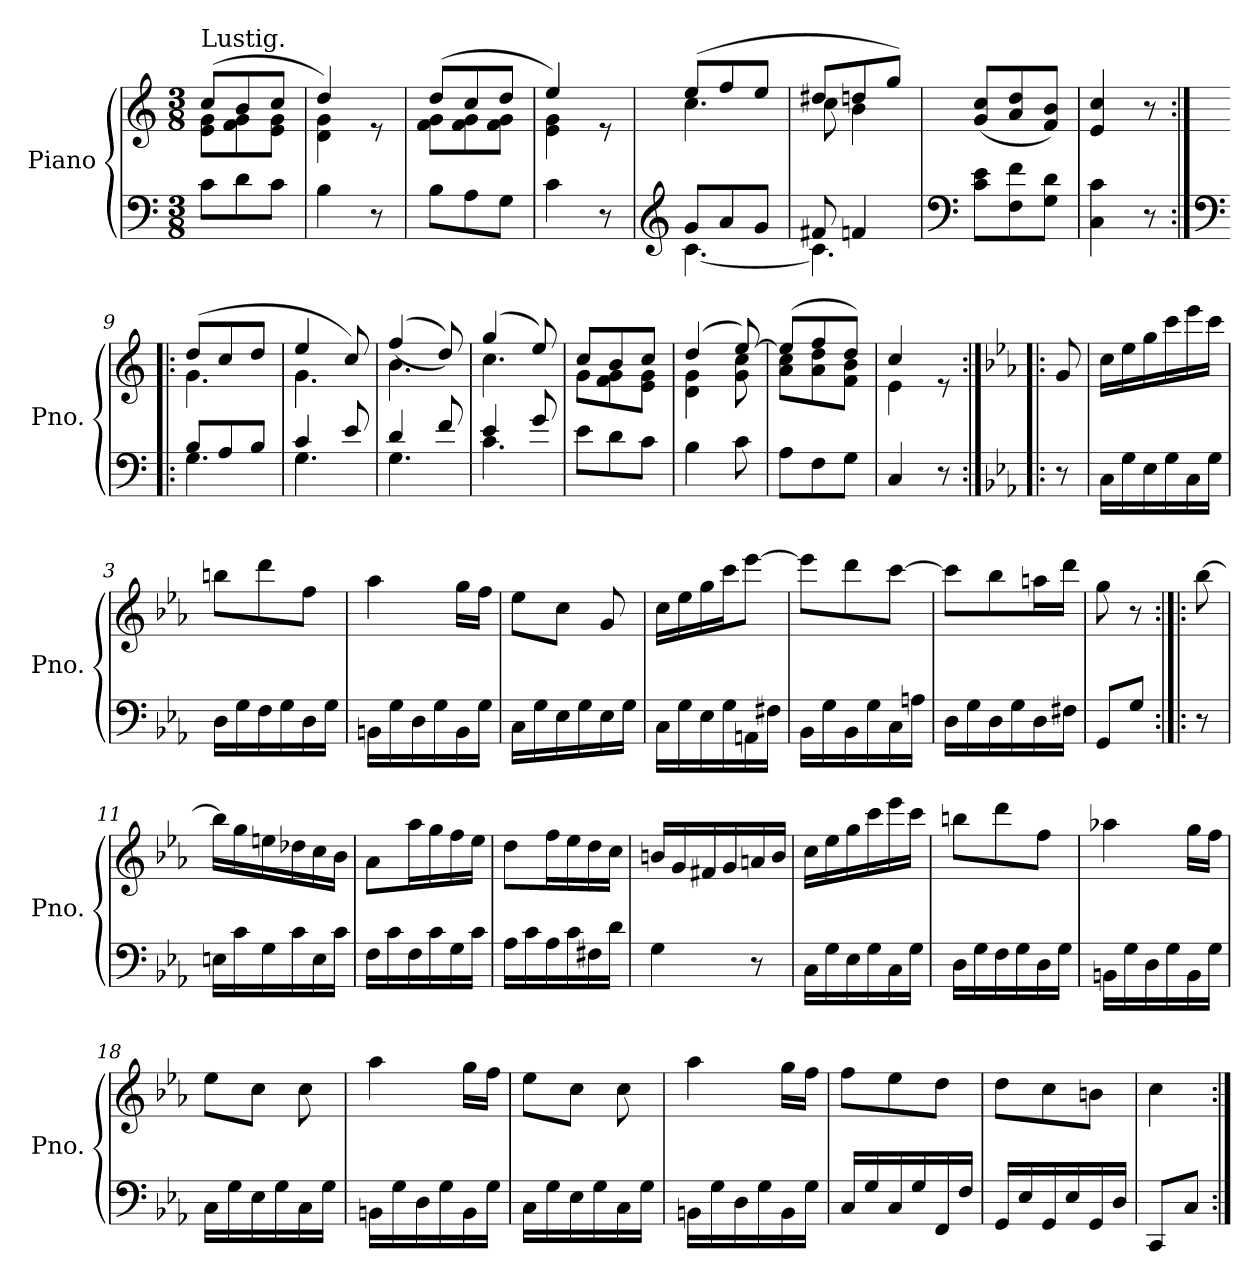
**kern	**kern
*part1	*part1
*staff2	*staff1
*I"Piano	*
*I'Pno.	*
*clefF4	*clefG2
*k[]	*k[]
*M3/8	*M3/8
=1	=1
*	*^
!	!LO:TX:t=Lustig.	!
8c\L	(>8cc/L	8e\ 8g\L
8d\	8b/	8f\ 8g\
8c\J	8cc/J	8e\ 8g\J
=2	=2	=2
4B\	4dd/)	4d\ 4g\
8r	8re	8ryy
=3	=3	=3
8B\L	(>8dd/L	8f\ 8g\L
8A\	8cc/	8f\ 8g\
8G\J	8dd/J	8f\ 8g\J
=4	=4	=4
4c\	4ee/)	4e\ 4g\
8r	8re	8ryy
=5	=5	=5
*clefG2	*	*
*^	*	*
8g/L	[4.c\	(>8ee/L	4.cc\
8a/	.	8ff/	.
8g/J	.	8ee/J	.
=6	=6	=6	=6
8f#X/	4.c\]	8dd#X/L	8cc\
4fn/	.	8ddn/	4b\
.	.	8gg/J)	.
*v	*v	*	*
*	*v	*v
=7	=7
*clefF4	*
8c\ 8e\L	(<8g/ 8cc/L
8F\ 8f\	8a/ 8dd/
8G\ 8d\J	8f/ 8b/J)
=8	=8
4C\ 4c\	4e/ 4cc/
8r	8r
!!LO:LB:g=z
=9:|!|:	=9:|!|:
*clefF4	*
*^	*^
8B/L	4.G\	(>8dd/L	4.g\
8A/	.	8cc/	.
8B/J	.	8dd/J	.
=10	=10	=10	=10
4c/	4.G\	4ee/	4.g\
8e/	.	8cc/)	.
=11	=11	=11	=11
4d/	4.G\	(>(>4ff/	4.b\
8f/	.	8dd/))	.
=12	=12	=12	=12
4e/	4.c\	(>4gg/	4.cc\
8g/	.	8ee/)	.
*v	*v	*	*
=13	=13	=13
8e\L	8cc/L	8g\L
8d\	8b/	8f\ 8g\
8c\J	8cc/J	8e\ 8g\J
=14	=14	=14
4B\	(>4dd/	4d\ 4g\
8c\	[8ee/)	8g\ 8cc\
=15	=15	=15
8A\L	(>8ee/L]	8a\ 8cc\L
8F\	8ff/	8a\ 8dd\
8G\J	8dd/J)	8f\ 8b\J
=16	=16	=16
4C/	4cc/	4e\
8r	8re	8ryy
*	*v	*v
!!LO:LB:g=z
=1:|!|:	=1:|!|:
*k[b-e-a-]	*k[b-e-a-]
*	*^
!	!LO:TX:b:t=minore	!
!	!LO:TX:t=Traurig.	!
*	*v	*v
8r	8g/
=2	=2
16C\LL	16cc\LL
16G\	16ee-\
16E-\	16gg\
16G\	16ccc\
16C\	16eee-\
16G\JJ	16ccc\JJ
=3	=3
16D\LL	8bbn\L
16G\	.
16F\	8ddd\
16G\	.
16D\	8ff\J
16G\JJ	.
=4	=4
16BBn\LL	4aa-\
16G\	.
16D\	.
16G\	.
16BB\	16gg\LL
16G\JJ	16ff\JJ
=5	=5
16C\LL	8ee-\L
16G\	.
16E-\	8cc\J
16G\	.
16E-\	8g/
16G\JJ	.
=6	=6
16C\LL	16cc\LL
16G\	16ee-\
16E-\	16gg\
16G\	16ccc\J
16AAn\	[8eee-\J
16F#X\JJ	.
=7	=7
16BB-\LL	8eee-\L]
16G\	.
16BB-\	8ddd\
16G\	.
16C\	[8ccc\J
16An\JJ	.
!!LO:LB:g=z
=8	=8
16D\LL	8ccc\L]
16G\	.
16D\	8bb-\
16G\	.
16D\	16aan\L
16F#X\JJ	16ddd\JJ
=9	=9
8GG/L	8gg\
8G/J	8r
=10:|!|:	=10:|!|:
8r	[8bb-\
=11	=11
16En\LL	16bb-\LL]
16c\	16gg\
16G\	16een\
16c\	16dd-X\
16E\	16cc\
16c\JJ	16b-\JJ
=12	=12
16F\LL	8a-\L
16c\	.
16F\	16aa-\L
16c\	16gg\
16G\	16ff\
16c\JJ	16ee-\JJ
=13	=13
16A-\LL	8dd\L
16c\	.
16A-\	16ff\L
16c\	16ee-\
16F#X\	16dd\
16d\JJ	16cc\JJ
=14	=14
4G\	16bn/LL
.	16g/
.	16f#X/
.	16g/
8r	16an/
.	16b/JJ
=15	=15
16C\LL	16cc\LL
16G\	16ee-\
16E-\	16gg\
16G\	16ccc\
16C\	16eee-\
16G\JJ	16ccc\JJ
!!LO:LB:g=z
=16	=16
16D\LL	8bbn\L
16G\	.
16F\	8ddd\
16G\	.
16D\	8ff\J
16G\JJ	.
=17	=17
16BBn\LL	4aa-X\
16G\	.
16D\	.
16G\	.
16BB\	16gg\LL
16G\JJ	16ff\JJ
=18	=18
16C\LL	8ee-\L
16G\	.
16E-\	8cc\J
16G\	.
16C\	8cc\
16G\JJ	.
!!LO:LB:g=z
=19	=19
16BBn\LL	4aa-\
16G\	.
16D\	.
16G\	.
16BB\	16gg\LL
16G\JJ	16ff\JJ
=20	=20
16C\LL	8ee-\L
16G\	.
16E-\	8cc\J
16G\	.
16C\	8cc\
16G\JJ	.
=21	=21
16BBn\LL	4aa-\
16G\	.
16D\	.
16G\	.
16BB\	16gg\LL
16G\JJ	16ff\JJ
=22	=22
16C/LL	8ff\L
16G/	.
16C/	8ee-\
16G/	.
16FF/	8dd\J
16F/JJ	.
=23	=23
16GG/LL	8dd\L
16E-/	.
16GG/	8cc\
16E-/	.
16GG/	8bn\J
16D/JJ	.
=24	=24
8CC/L	4cc\
8C/J	.
=:|!	=:|!
*-	*-
